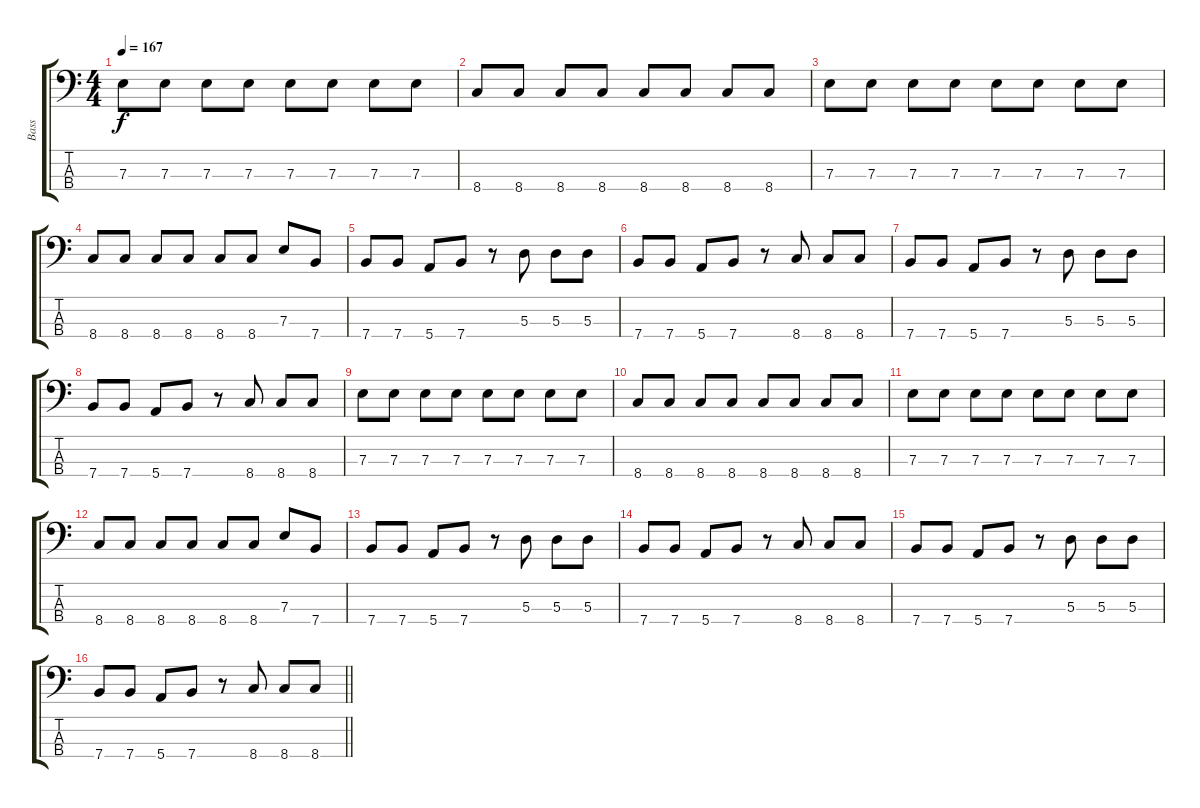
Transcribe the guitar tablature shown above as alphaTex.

\track ("Bass" "Bass") {instrument electricbasspick}
\staff {score tabs}
\tuning (G2 D2 A1 E1) {hide}
\ts (4 4)
\tempo 167
\clef f4
\ks c
7.3.8{dy f} 7.3.8 7.3.8 7.3.8 7.3.8 7.3.8 7.3.8 7.3.8 |
8.4.8 8.4.8 8.4.8 8.4.8 8.4.8 8.4.8 8.4.8 8.4.8 |
7.3.8 7.3.8 7.3.8 7.3.8 7.3.8 7.3.8 7.3.8 7.3.8 |
8.4.8 8.4.8 8.4.8 8.4.8 8.4.8 8.4.8 7.3.8 7.4.8 |
7.4.8 7.4.8 5.4.8 7.4.8 r.8 5.3.8 5.3.8 5.3.8 |
7.4.8 7.4.8 5.4.8 7.4.8 r.8 8.4.8 8.4.8 8.4.8 |
7.4.8 7.4.8 5.4.8 7.4.8 r.8 5.3.8 5.3.8 5.3.8 |
7.4.8 7.4.8 5.4.8 7.4.8 r.8 8.4.8 8.4.8 8.4.8 |
7.3.8 7.3.8 7.3.8 7.3.8 7.3.8 7.3.8 7.3.8 7.3.8 |
8.4.8 8.4.8 8.4.8 8.4.8 8.4.8 8.4.8 8.4.8 8.4.8 |
7.3.8 7.3.8 7.3.8 7.3.8 7.3.8 7.3.8 7.3.8 7.3.8 |
8.4.8 8.4.8 8.4.8 8.4.8 8.4.8 8.4.8 7.3.8 7.4.8 |
7.4.8 7.4.8 5.4.8 7.4.8 r.8 5.3.8 5.3.8 5.3.8 |
7.4.8 7.4.8 5.4.8 7.4.8 r.8 8.4.8 8.4.8 8.4.8 |
7.4.8 7.4.8 5.4.8 7.4.8 r.8 5.3.8 5.3.8 5.3.8 |
\barLineRight lightlight
7.4.8 7.4.8 5.4.8 7.4.8 r.8 8.4.8 8.4.8 8.4.8
